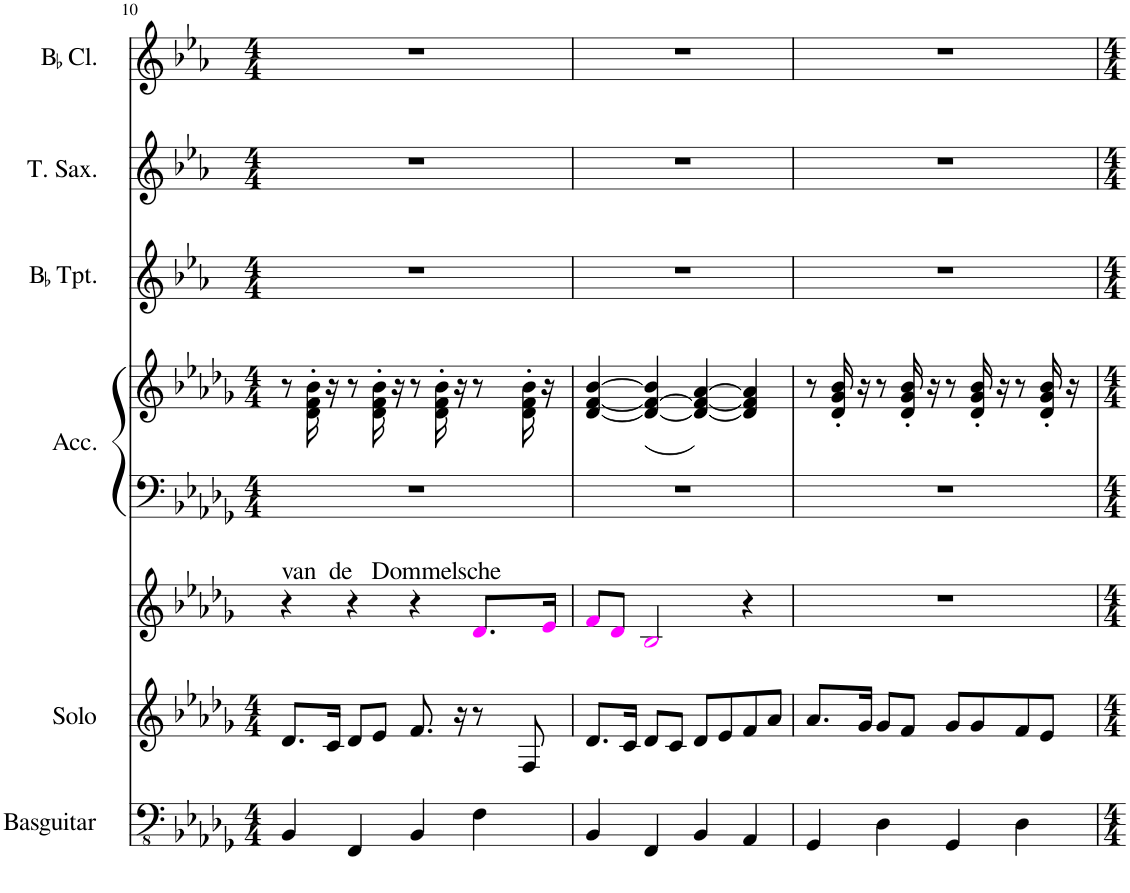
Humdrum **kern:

**kern	**kern	**kern	**kern	**kern	**kern	**kern	**kern
*part7	*part6	*part5	*part4	*part4	*part3	*part2	*part1
*staff8	*staff7	*staff6	*staff5	*staff4	*staff3	*staff2	*staff1
*I"Basguitar	*I"Solo	*I"Soprano	*I"Accordion	*	*I"BaccidentalFlat Trumpet	*I"Tenor Saxophone	*I"BaccidentalFlat Clarinet
*I'Basguitar	*I'Solo	*I'S	*I'Acc.	*	*I'BaccidentalFlat Tpt.	*I'T. Sax.	*I'BaccidentalFlat Cl.
!!LO:PB:g=z
*clefFv4	*clefG2	*clefG2	*clefF4	*clefG2	*clefG2	*clefG2	*clefG2
*	*	*	*	*	*Trd1c2	*Trd8c14	*Trd1c2
*k[b-e-a-d-g-]	*k[b-e-a-d-g-]	*k[b-e-a-d-g-]	*k[b-e-a-d-g-]	*k[b-e-a-d-g-]	*k[b-e-a-]	*k[b-e-a-]	*k[b-e-a-]
*M4/4	*M4/4	*M4/4	*M4/4	*M4/4	*M4/4	*M4/4	*M4/4
=10	=10	=10	=10	=10	=10	=10	=10
!	!	!LO:TX:a:t=van  de   Dommelsche	!	!	!	!	!
4BBB-/	8.d-/L	4r	1r	8r	1r	1r	1r
.	.	.	.	16d-\' 16f\' 16b-\'	.	.	.
.	16c/Jk	.	.	16r	.	.	.
4FFF/	8d-/L	4r	.	8r	.	.	.
.	8e-/J	.	.	16d-\' 16f\' 16b-\'	.	.	.
.	.	.	.	16r	.	.	.
4BBB-/	8.f/	4r	.	8r	.	.	.
.	.	.	.	16d-\' 16f\' 16b-\'	.	.	.
.	16r	.	.	16r	.	.	.
4FF\	8r	8.d-i/L	.	8r	.	.	.
.	8F/	.	.	16d-\' 16f\' 16b-\'	.	.	.
.	.	16e-i/Jk	.	16r	.	.	.
=11	=11	=11	=11	=11	=11	=11	=11
4BBB-/	8.d-/L	8fi/L	1r	[4d-/ [4f/ [4b-/	1r	1r	1r
.	.	8d-i/J	.	.	.	.	.
.	16c/Jk	.	.	.	.	.	.
4FFF/	8d-/L	2B-i/	.	(4d-/_ 4f/_ 4b-/]	.	.	.
.	8c/J	.	.	.	.	.	.
4BBB-/	8d-/L	.	.	4d-/_ 4f/_ [4a-/)	.	.	.
.	8e-/	.	.	.	.	.	.
4AAA-/	8f/	4r	.	4d-/] 4f/] 4a-/]	.	.	.
.	8a-/J	.	.	.	.	.	.
=12	=12	=12	=12	=12	=12	=12	=12
4GGG-/	8.a-/L	1r	1r	8r	1r	1r	1r
.	.	.	.	16d-/' 16g-/' 16b-/'	.	.	.
.	16g-/Jk	.	.	16r	.	.	.
4DD-\	8g-/L	.	.	8r	.	.	.
.	8f/J	.	.	16d-/' 16g-/' 16b-/'	.	.	.
.	.	.	.	16r	.	.	.
4GGG-/	8g-/L	.	.	8r	.	.	.
.	8g-/	.	.	16d-/' 16g-/' 16b-/'	.	.	.
.	.	.	.	16r	.	.	.
4DD-\	8f/	.	.	8r	.	.	.
.	8e-/J	.	.	16d-/' 16g-/' 16b-/'	.	.	.
.	.	.	.	16r	.	.	.
=	=	=	=	=	=	=	=
*-	*-	*-	*-	*-	*-	*-	*-
